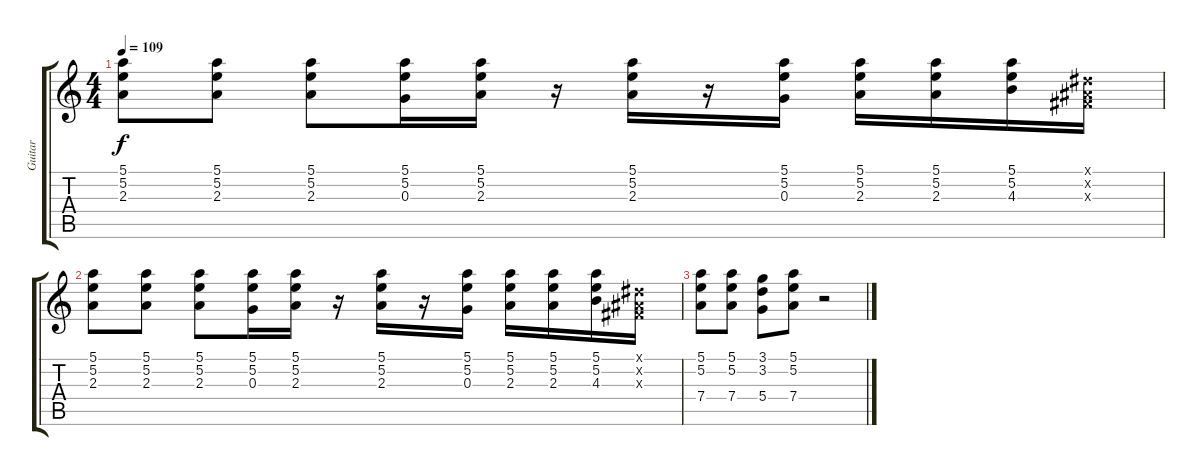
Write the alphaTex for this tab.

\track ("Guitar" "Guitar") {instrument acousticguitarsteel}
\staff {score tabs}
\tuning (E4 B3 G3 D3 A2 E2) {hide}
\ts (4 4)
\tempo 109
\clef g2
\ks c
(5.1 5.2 2.3).8{dy f} (5.1 5.2 2.3).8 (5.1 5.2 2.3).8 (5.1 5.2 0.3).16 (5.1 5.2 2.3).16 r.16 (5.1 5.2 2.3).16 r.16 (5.1 5.2 0.3).16 (5.1 5.2 2.3).16 (5.1 5.2 2.3).16 (5.1 5.2 4.3).16 (-1.1{x} -1.2{x} -1.3{x}).16 |
(5.1 5.2 2.3).8 (5.1 5.2 2.3).8 (5.1 5.2 2.3).8 (5.1 5.2 0.3).16 (5.1 5.2 2.3).16 r.16 (5.1 5.2 2.3).16 r.16 (5.1 5.2 0.3).16 (5.1 5.2 2.3).16 (5.1 5.2 2.3).16 (5.1 5.2 4.3).16 (-1.1{x} -1.2{x} -1.3{x}).16 |
(5.1 5.2 7.4).8 (5.1 5.2 7.4).8 (3.1 3.2 5.4).8 (5.1 5.2 7.4).8 r.2
